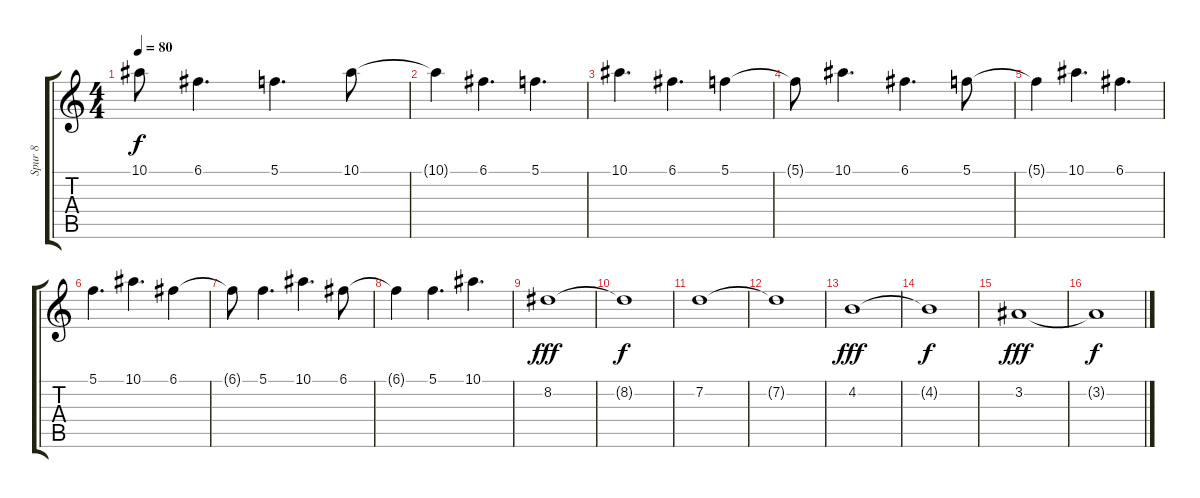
\track ("Spur 8" "Spur 8") {instrument electricguitarclean}
\staff {score tabs}
\tuning (C4 G3 Eb3 Bb2 F2 C2) {hide}
\ts (4 4)
\tempo 80
\clef g2
\ks c
10.1{t}.8{dy f} 6.1.4{d} 5.1.4{d} 10.1.8 |
10.1{t}.4 6.1.4{d} 5.1.4{d} |
10.1.4{d} 6.1.4{d} 5.1.4 |
5.1{t}.8 10.1.4{d} 6.1.4{d} 5.1.8 |
5.1{t}.4 10.1.4{d} 6.1.4{d} |
5.1.4{d} 10.1.4{d} 6.1.4 |
6.1{t}.8 5.1.4{d} 10.1.4{d} 6.1.8 |
6.1{t}.4 5.1.4{d} 10.1.4{d} |
8.2.1{dy fff} |
8.2{t}.1{dy f} |
7.2.1 |
7.2{t}.1 |
4.2.1{dy fff} |
4.2{t}.1{dy f} |
3.2.1{dy fff} |
3.2{t}.1{dy f}
